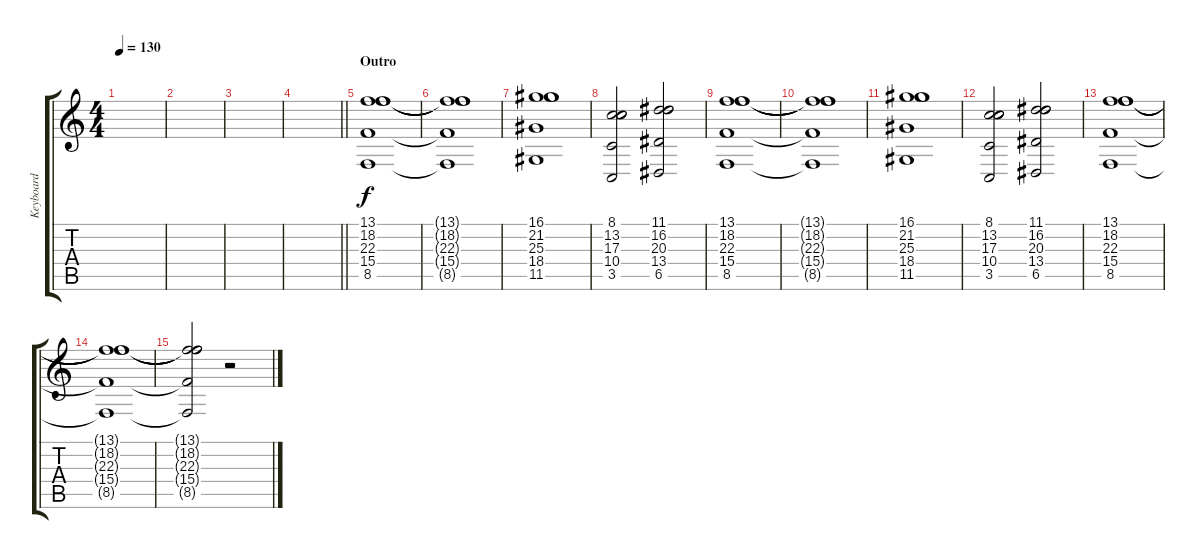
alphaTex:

\track ("Keyboard" "Keyboard") {instrument synthstrings2}
\staff {score tabs}
\tuning (E4 B3 G3 D3 A2 E2) {hide}
\ts (4 4)
\tempo 130
\clef g2
\ks c
|
|
|
\barLineRight lightlight
|
\section ("" "Outro")
(13.1 18.2 22.3 15.4 8.5).1{volume 7} |
(13.1{t} 18.2{t} 22.3{t} 15.4{t} 8.5{t}).1 |
(16.1 21.2 25.3 18.4 11.5).1 |
(8.1 13.2 17.3 10.4 3.5).2 (11.1 16.2 20.3 13.4 6.5).2 |
(13.1 18.2 22.3 15.4 8.5).1 |
(13.1{t} 18.2{t} 22.3{t} 15.4{t} 8.5{t}).1 |
(16.1 21.2 25.3 18.4 11.5).1 |
(8.1 13.2 17.3 10.4 3.5).2 (11.1 16.2 20.3 13.4 6.5).2 |
(13.1 18.2 22.3 15.4 8.5).1 |
(13.1{t} 18.2{t} 22.3{t} 15.4{t} 8.5{t}).1 |
(13.1{t} 18.2{t} 22.3{t} 15.4{t} 8.5{t}).2 r.2
